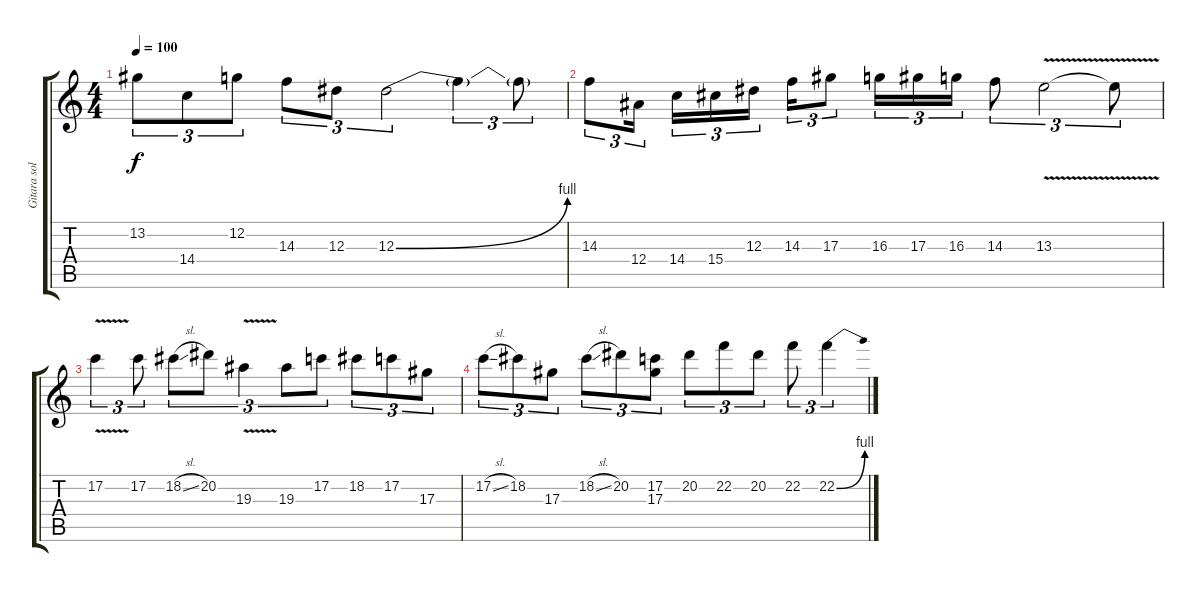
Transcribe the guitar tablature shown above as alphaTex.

\track ("Gitara solo 2" "Gitara sol") {instrument overdrivenguitar}
\staff {score tabs}
\tuning (C4 G3 Eb3 Bb2 F2 C2) {hide}
\ts (4 4)
\tempo 100
\clef g2
\ks c
13.2.8{tu (3 2) dy f} 14.4.8{tu (3 2)} 12.2.8{tu (3 2)} 14.3.8{tu (3 2)} 12.3.8{tu (3 2)} 12.3{be (bend 0 0 60 4)}.2{tu (3 2)} 12.3{t}.4{tu (3 2)} 12.3{t}.8{tu (3 2)} |
14.3.8{tu (3 2)} 12.4.16{tu (3 2)} 14.4.16{tu (3 2)} 15.4.16{tu (3 2)} 12.3.16{tu (3 2)} 14.3.16{tu (3 2)} 17.3.8{tu (3 2)} 16.3.16{tu (3 2)} 17.3.16{tu (3 2)} 16.3.16{tu (3 2)} 14.3.8{tu (3 2)} 13.3{v}.2{tu (3 2)} 13.3{t}.8{tu (3 2)} |
17.2{v}.4{tu (3 2)} 17.2.8{tu (3 2)} 18.2{sl}.8{tu (3 2)} 20.2.8{tu (3 2)} 19.3{v}.4{tu (3 2)} 19.3.8{tu (3 2)} 17.2.8{tu (3 2)} 18.2.8{tu (3 2)} 17.2.8{tu (3 2)} 17.3.8{tu (3 2)} |
17.2{sl}.8{tu (3 2)} 18.2.8{tu (3 2)} 17.3.8{tu (3 2)} 18.2{sl}.8{tu (3 2)} 20.2.8{tu (3 2)} (17.2 17.3).8{tu (3 2)} 20.2.8{tu (3 2)} 22.2.8{tu (3 2)} 20.2.8{tu (3 2)} 22.2.8{tu (3 2)} 22.2{be (bend 0 0 60 4)}.4{tu (3 2)}
